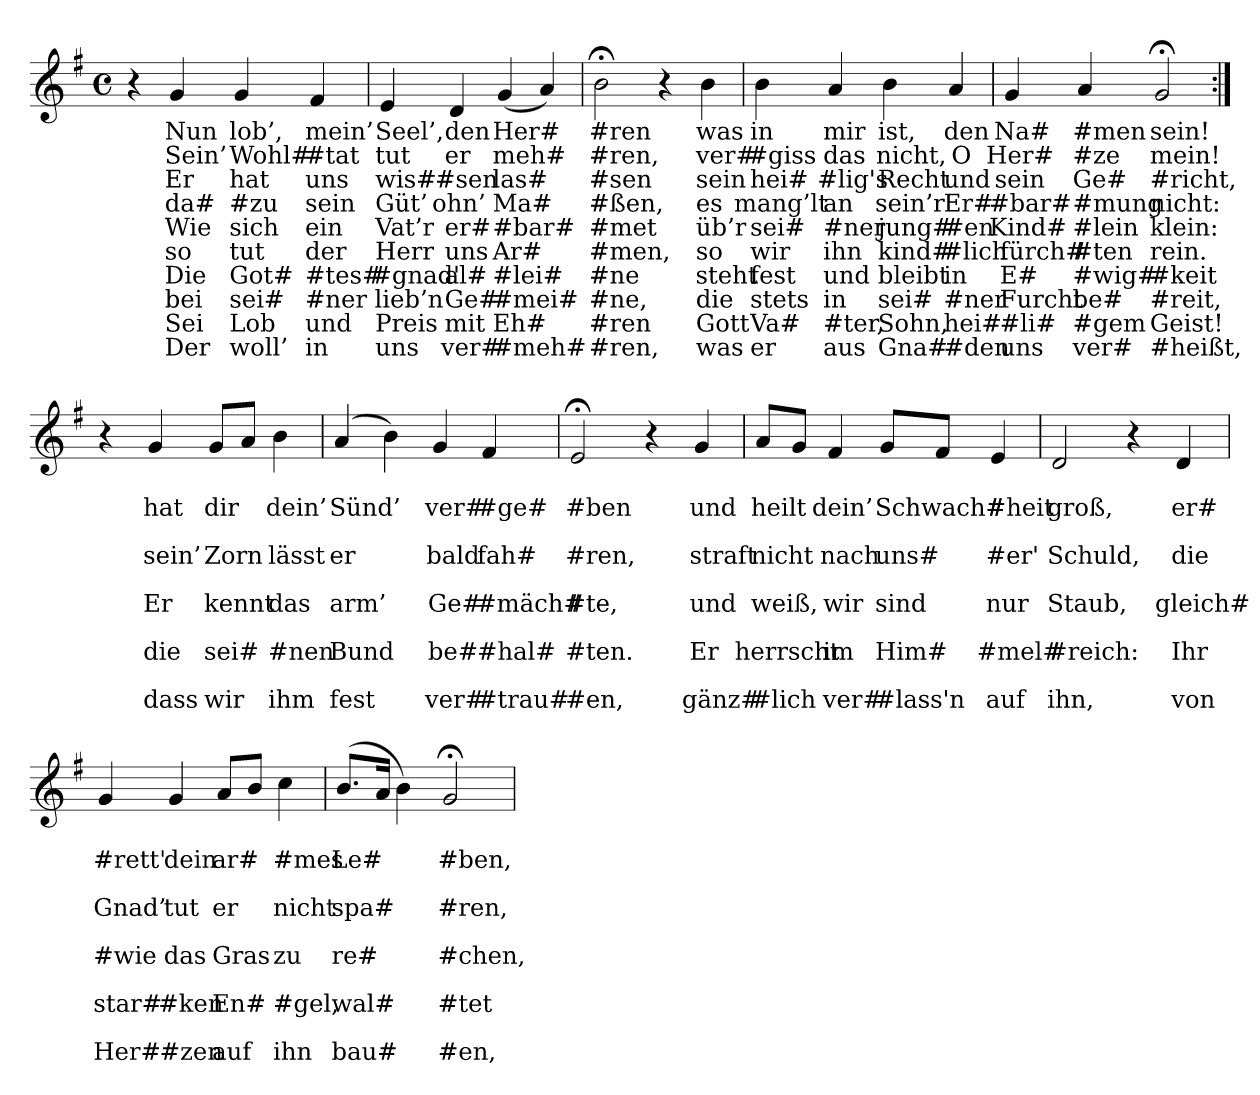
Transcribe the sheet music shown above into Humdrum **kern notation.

**kern	**text	**text	**text	**text	**text	**text	**text	**text	**text	**text
*part1	*part1	*part1	*part1	*part1	*part1	*part1	*part1	*part1	*part1	*part1
*staff1	*staff1	*staff1	*staff1	*staff1	*staff1	*staff1	*staff1	*staff1	*staff1	*staff1
*clefG2	*	*	*	*	*	*	*	*	*	*
*k[f#]	*	*	*	*	*	*	*	*	*	*
*M4/4	*	*	*	*	*	*	*	*	*	*
*met(c)	*	*	*	*	*	*	*	*	*	*
=	=	=	=	=	=	=	=	=	=	=
4r	.	.	.	.	.	.	.	.	.	.
4g	Nun	Sein’	Er	da#	Wie	so	Die	bei	Sei	Der
4g	lob’,	Wohl#	hat	#zu	sich	tut	Got#	sei#	Lob	woll’
4f#	mein’	#tat	uns	sein	ein	der	#tes#	#ner	und	in
=	=	=	=	=	=	=	=	=	=	=
4e	Seel’,	tut	wis#	Güt’	Vat’r	Herr	#gnad'	lieb’n	Preis	uns
4d	den	er	#sen	ohn’	er#	uns	al#	Ge#	mit	ver#
(4g	Her#	meh#	las#	Ma#	#bar#	Ar#	#lei#	#mei#	Eh#	#meh#
4a)	.	.	.	.	.	.	.	.	.	.
=	=	=	=	=	=	=	=	=	=	=
2b;<	#ren	#ren,	#sen	#ßen,	#met	#men,	#ne	#ne,	#ren	#ren,
4r	.	.	.	.	.	.	.	.	.	.
4b	was	ver#	sein	es	üb’r	so	steht	die	Gott	was
=	=	=	=	=	=	=	=	=	=	=
4b	in	#giss	hei#	mang’lt	sei#	wir	fest	stets	Va#	er
4a	mir	das	#lig's	an	#ner	ihn	und	in	#ter,	aus
4b	ist,	nicht,	Recht	sein’r	jung#	kind#	bleibt	sei#	Sohn,	Gna#
4a	den	O	und	Er#	#en	#lich	in	#ner	hei#	#den
=	=	=	=	=	=	=	=	=	=	=
4g	Na#	Her#	sein	#bar#	Kind#	fürch#	E#	Furcht	#li#	uns
4a	#men	#ze	Ge#	#mung	#lein	#ten	#wig#	be#	#gem	ver#
2g;<	sein!	mein!	#richt,	nicht:	klein:	rein.	#keit	#reit,	Geist!	#heißt,
=:|!	=:|!	=:|!	=:|!	=:|!	=:|!	=:|!	=:|!	=:|!	=:|!	=:|!
4r	.	.	.	.	.	.	.	.	.	.
4g	.	hat	.	sein’	.	Er	.	die	.	dass
8gL	.	dir	.	Zorn	.	kennt	.	sei#	.	wir
8aJ	.	.	.	.	.	.	.	.	.	.
4b	.	dein’	.	lässt	.	das	.	#nen	.	ihm
=	=	=	=	=	=	=	=	=	=	=
(4a	.	Sünd’	.	er	.	arm’	.	Bund	.	fest
4b)	.	.	.	.	.	.	.	.	.	.
4g	.	ver#	.	bald	.	Ge#	.	be#	.	ver#
4f#	.	#ge#	.	fah#	.	#mäch#	.	#hal#	.	#trau#
=	=	=	=	=	=	=	=	=	=	=
2e;<	.	#ben	.	#ren,	.	#te,	.	#ten.	.	#en,
4r	.	.	.	.	.	.	.	.	.	.
4g	.	und	.	straft	.	und	.	Er	.	gänz#
=	=	=	=	=	=	=	=	=	=	=
8aL	.	heilt	.	nicht	.	weiß,	.	herrscht	.	#lich
8gJ	.	.	.	.	.	.	.	.	.	.
4f#	.	dein’	.	nach	.	wir	.	im	.	ver#
8gL	.	Schwach#	.	uns#	.	sind	.	Him#	.	#lass'n
8f#J	.	.	.	.	.	.	.	.	.	.
4e	.	#heit	.	#er'	.	nur	.	#mel#	.	auf
=	=	=	=	=	=	=	=	=	=	=
2d	.	groß,	.	Schuld,	.	Staub,	.	#reich:	.	ihn,
4r	.	.	.	.	.	.	.	.	.	.
4d	.	er#	.	die	.	gleich#	.	Ihr	.	von
=	=	=	=	=	=	=	=	=	=	=
4g	.	#rett'	.	Gnad’	.	#wie	.	star#	.	Her#
4g	.	dein	.	tut	.	das	.	#ken	.	#zen
8aL	.	ar#	.	er	.	Gras	.	En#	.	auf
8bJ	.	.	.	.	.	.	.	.	.	.
4cc	.	#mes	.	nicht	.	zu	.	#gel,	.	ihn
=	=	=	=	=	=	=	=	=	=	=
(8.bL	.	Le#	.	spa#	.	re#	.	wal#	.	bau#
16aJk	.	.	.	.	.	.	.	.	.	.
4b)	.	.	.	.	.	.	.	.	.	.
2g;<	.	#ben,	.	#ren,	.	#chen,	.	#tet	.	#en,
=	=	=	=	=	=	=	=	=	=	=
*-	*-	*-	*-	*-	*-	*-	*-	*-	*-	*-
